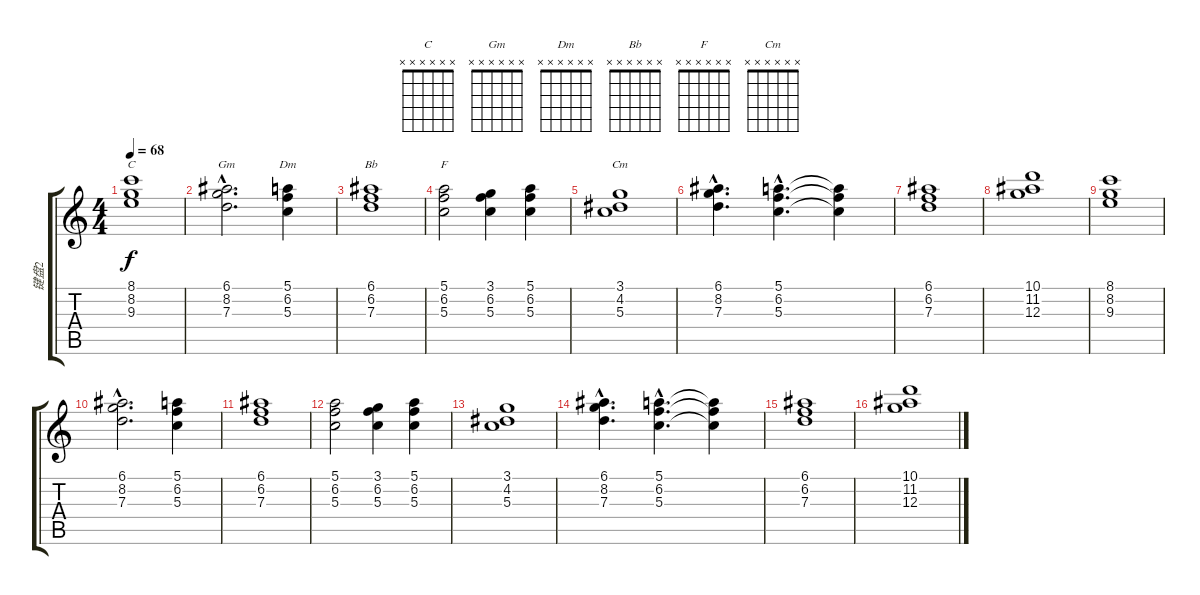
\track ("键盘2" "键盘2") {instrument stringensemble1}
\staff {score tabs}
\tuning (E5 B4 G4 D4 A3 E3) {hide}
\chord ("C" x x x x x x) {firstfret 0}
\chord ("Gm" x x x x x x) {firstfret 0}
\chord ("Dm" x x x x x x) {firstfret 0}
\chord ("Bb" x x x x x x) {firstfret 0}
\chord ("F" x x x x x x) {firstfret 0}
\chord ("Cm" x x x x x x) {firstfret 0}
\ts (4 4)
\tempo 68
\clef g2
\ks c
(8.1 8.2 9.3).1{ch "C" dy f} |
(6.1{hac} 8.2{hac} 7.3{hac}).2{d ch "Gm"} (5.1 6.2 5.3).4{ch "Dm"} |
(6.1 6.2 7.3).1{ch "Bb"} |
(5.1 6.2 5.3).2{ch "F"} (3.1 6.2 5.3).4 (5.1 6.2 5.3).4 |
(3.1 4.2 5.3).1{ch "Cm"} |
(6.1{hac} 8.2{hac} 7.3{hac}).4{d} (5.1{hac} 6.2{hac} 5.3{hac}).4{d} (5.1{t} 6.2{t} 5.3{t}).4 |
(6.1 6.2 7.3).1 |
(10.1 11.2 12.3).1 |
(8.1 8.2 9.3).1 |
(6.1{hac} 8.2{hac} 7.3{hac}).2{d} (5.1 6.2 5.3).4 |
(6.1 6.2 7.3).1 |
(5.1 6.2 5.3).2 (3.1 6.2 5.3).4 (5.1 6.2 5.3).4 |
(3.1 4.2 5.3).1 |
(6.1{hac} 8.2{hac} 7.3{hac}).4{d} (5.1{hac} 6.2{hac} 5.3{hac}).4{d} (5.1{t} 6.2{t} 5.3{t}).4 |
(6.1 6.2 7.3).1 |
(10.1 11.2 12.3).1
